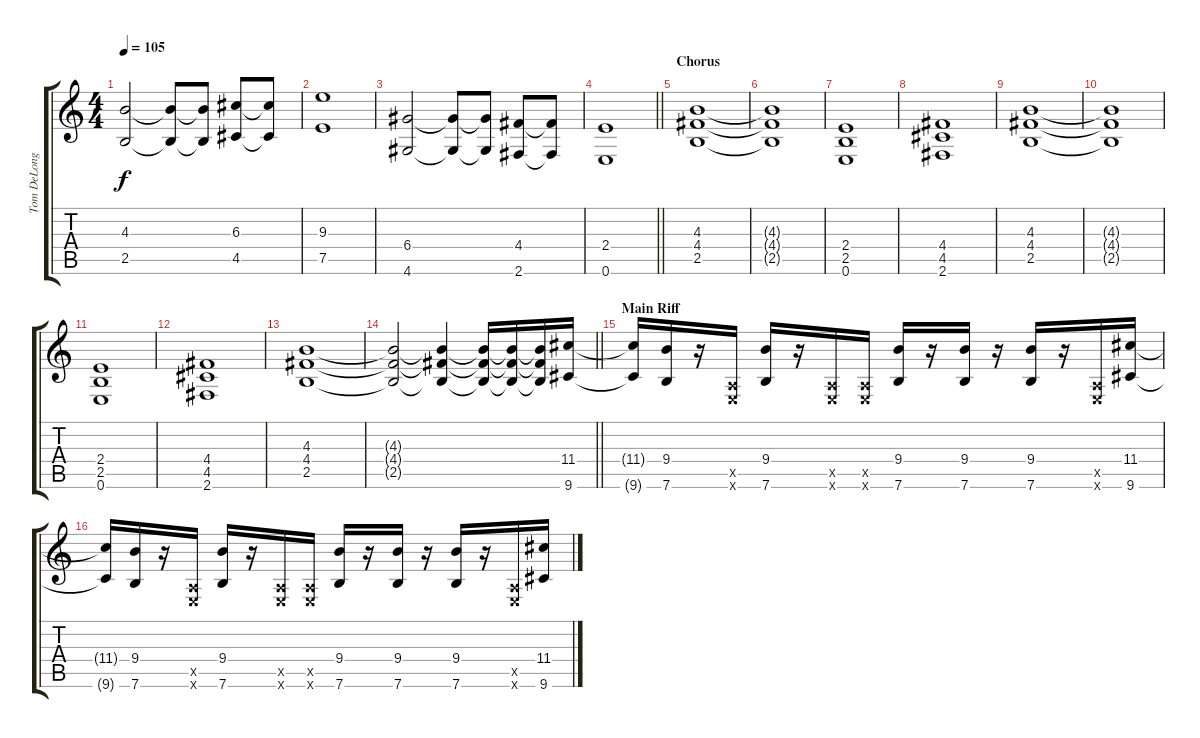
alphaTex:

\track ("Tom DeLonge (1st Guitar)" "Tom DeLong") {instrument overdrivenguitar}
\staff {score tabs}
\tuning (E4 B3 G3 D3 A2 E2) {hide}
\ts (4 4)
\tempo 105
\clef g2
\ks c
(4.3 2.5).2{dy f} (4.3{t} 2.5{t}).8 (4.3{t} 2.5{t}).8 (6.3 4.5).8 (6.3{t} 4.5{t}).8 |
(9.3 7.5).1 |
(6.4 4.6).2 (6.4{t} 4.6{t}).8 (6.4{t} 4.6{t}).8 (4.4 2.6).8 (4.4{t} 2.6{t}).8 |
\barLineRight lightlight
(2.4 0.6).1 |
\section ("" "Chorus")
(4.3 4.4 2.5).1 |
(4.3{t} 4.4{t} 2.5{t}).1 |
(2.4 2.5 0.6).1 |
(4.4 4.5 2.6).1 |
(4.3 4.4 2.5).1 |
(4.3{t} 4.4{t} 2.5{t}).1 |
(2.4 2.5 0.6).1 |
(4.4 4.5 2.6).1 |
(4.3 4.4 2.5).1 |
\barLineRight lightlight
(4.3{t} 4.4{t} 2.5{t}).2 (4.3{t} 4.4{t} 2.5{t}).4 (4.3{t} 4.4{t} 2.5{t}).16 (4.3{t} 4.4{t} 2.5{t}).16 (4.3{t} 4.4{t} 2.5{t}).16 (11.4 9.6).16 |
\section ("" "Main Riff")
(11.4{t} 9.6{t}).16 (9.4 7.6).16 r.16 (0.5{x} 0.6{x}).16 (9.4 7.6).16 r.16 (0.5{x} 0.6{x}).16 (0.5{x} 0.6{x}).16 (9.4 7.6).16 r.16 (9.4 7.6).16 r.16 (9.4 7.6).16 r.16 (0.5{x} 0.6{x}).16 (11.4 9.6).16 |
(11.4{t} 9.6{t}).16 (9.4 7.6).16 r.16 (0.5{x} 0.6{x}).16 (9.4 7.6).16 r.16 (0.5{x} 0.6{x}).16 (0.5{x} 0.6{x}).16 (9.4 7.6).16 r.16 (9.4 7.6).16 r.16 (9.4 7.6).16 r.16 (0.5{x} 0.6{x}).16 (11.4 9.6).16
